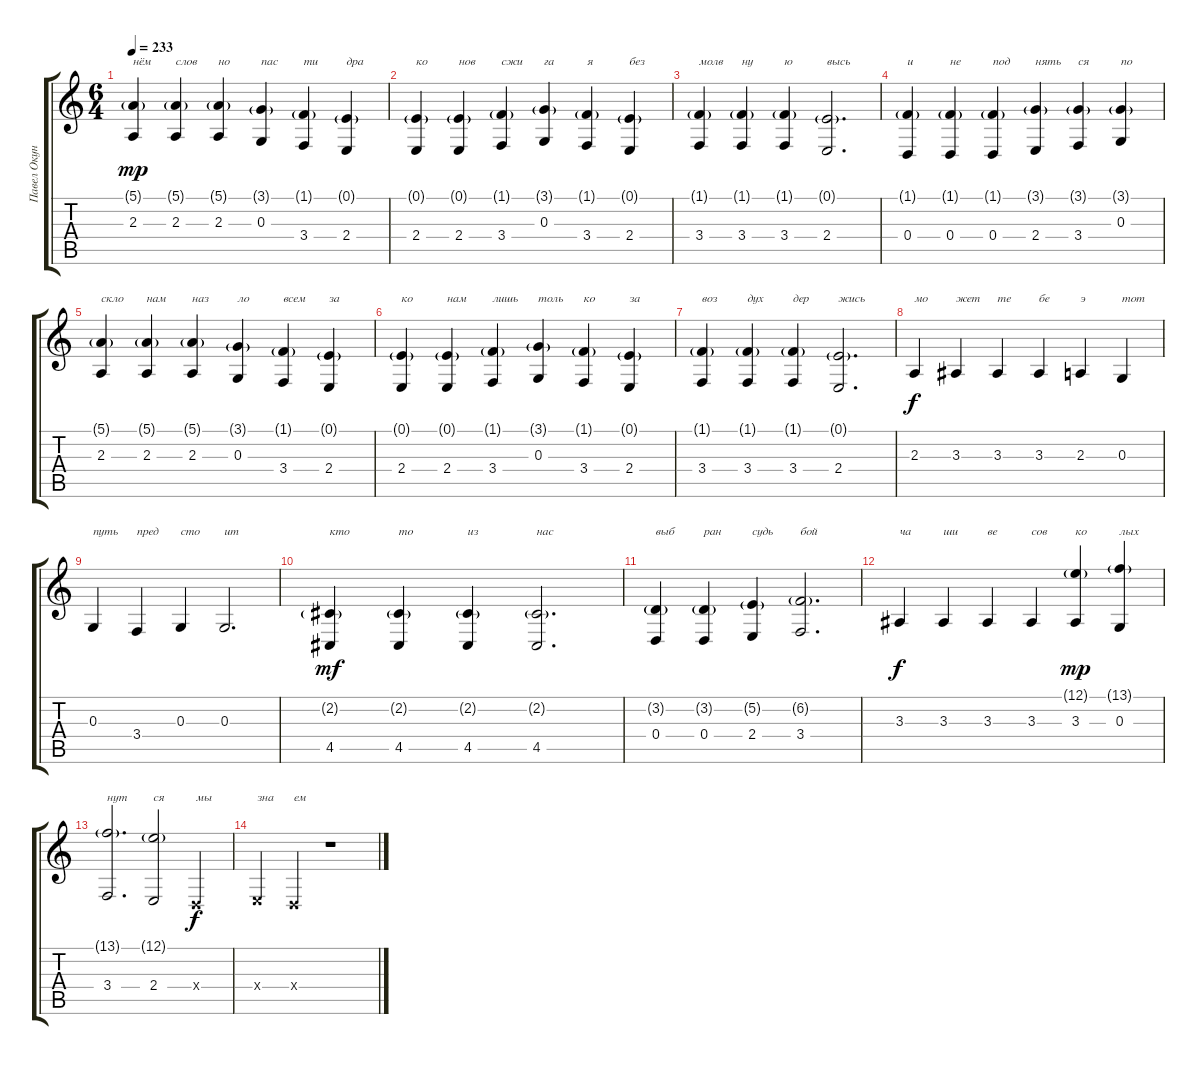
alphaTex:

\track ("Павел Окунев" "Павел Окун") {instrument bassoon}
\staff {score tabs}
\tuning (E4 B3 G3 D3 A2 E2) {hide}
\ts (6 4)
\tempo 233
\clef g2
\ks c
(5.1{g} 2.3).4{txt "нём" dy mp} (5.1{g} 2.3).4{txt "слов"} (5.1{g} 2.3).4{txt "но"} (3.1{g} 0.3).4{txt "пас"} (1.1{g} 3.4).4{txt "ти"} (0.1{g} 2.4).4{txt "дра"} |
(0.1{g} 2.4).4{txt "ко"} (0.1{g} 2.4).4{txt "нов"} (1.1{g} 3.4).4{txt "сжи"} (3.1{g} 0.3).4{txt "га"} (1.1{g} 3.4).4{txt "я"} (0.1{g} 2.4).4{txt "без"} |
(1.1{g} 3.4).4{txt "молв"} (1.1{g} 3.4).4{txt "ну"} (1.1{g} 3.4).4{txt "ю"} (0.1{g} 2.4).2{d txt "высь"} |
(1.1{g} 0.4).4{txt "и"} (1.1{g} 0.4).4{txt "не"} (1.1{g} 0.4).4{txt "под"} (3.1{g} 2.4).4{txt "нять"} (3.1{g} 3.4).4{txt "ся"} (3.1{g} 0.3).4{txt "по"} |
(5.1{g} 2.3).4{txt "скло"} (5.1{g} 2.3).4{txt "нам"} (5.1{g} 2.3).4{txt "наз"} (3.1{g} 0.3).4{txt "ло"} (1.1{g} 3.4).4{txt "всем"} (0.1{g} 2.4).4{txt "за"} |
(0.1{g} 2.4).4{txt "ко"} (0.1{g} 2.4).4{txt "нам"} (1.1{g} 3.4).4{txt "лишь"} (3.1{g} 0.3).4{txt "толь"} (1.1{g} 3.4).4{txt "ко"} (0.1{g} 2.4).4{txt "за"} |
(1.1{g} 3.4).4{txt "воз"} (1.1{g} 3.4).4{txt "дух"} (1.1{g} 3.4).4{txt "дер"} (0.1{g} 2.4).2{d txt "жись"} |
2.3.4{txt "мо" dy f} 3.3.4{txt "жет"} 3.3.4{txt "те"} 3.3.4{txt "бе"} 2.3.4{txt "э"} 0.3.4{txt "тот"} |
0.3.4{txt "путь"} 3.4.4{txt "пред"} 0.3.4{txt "сто"} 0.3.2{d txt "ит"} |
(2.2{g} 4.5).4{txt "кто" dy mf} (2.2{g} 4.5).4{txt "то"} (2.2{g} 4.5).4{txt "из"} (2.2{g} 4.5).2{d txt "нас"} |
(3.2{g} 0.4).4{txt "выб"} (3.2{g} 0.4).4{txt "ран"} (5.2{g} 2.4).4{txt "судь"} (6.2{g} 3.4).2{d txt "бой"} |
3.3.4{txt "ча" dy f} 3.3.4{txt "ши"} 3.3.4{txt "ве"} 3.3.4{txt "сов"} (12.1{g} 3.3).4{txt "ко" dy mp} (13.1{g} 0.3).4{txt "лых"} |
(13.1{g} 3.4).2{d txt "нут"} (12.1{g} 2.4).2{txt "ся"} 0.4{x}.4{txt "мы" dy f} |
2.4{x}.4{txt "зна"} 0.4{x}.4{txt "ем"} r.1
